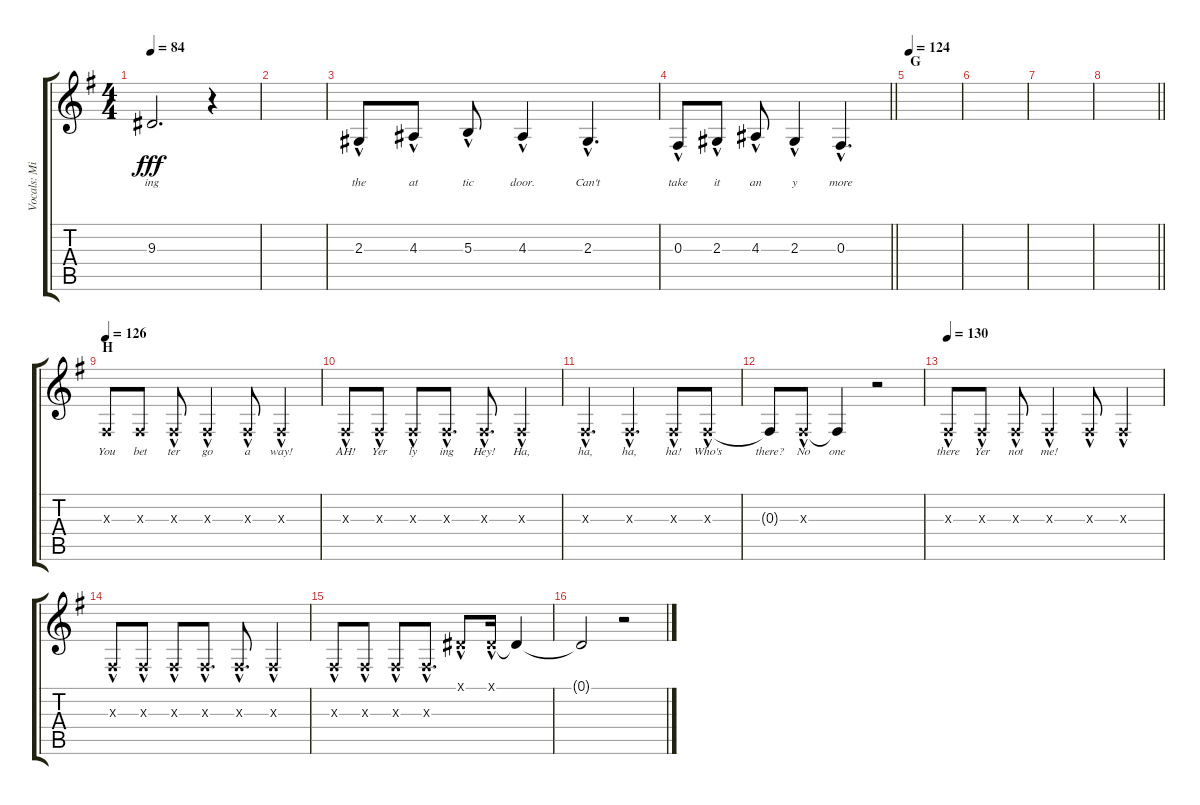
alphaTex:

\track ("Vocals: Midnight" "Vocals: Mi") {instrument lead2sawtooth}
\staff {score tabs}
\tuning (Eb4 Bb3 Gb3 Db3 Ab2 Eb2) {hide}
\ts (4 4)
\tempo 84
\clef g2
\ks g
9.3{t}.2{d lyrics (0 "ing") lyrics (1 "") lyrics (2 "") lyrics (3 "") lyrics (4 "") dy fff} r.4 |
|
2.3{hac}.8{lyrics (0 "the") lyrics (1 "") lyrics (2 "") lyrics (3 "") lyrics (4 "")} 4.3{hac}.8{lyrics (0 "at") lyrics (1 "") lyrics (2 "") lyrics (3 "") lyrics (4 "")} 5.3{hac}.8{lyrics (0 "tic") lyrics (1 "") lyrics (2 "") lyrics (3 "") lyrics (4 "")} 4.3{hac}.4{lyrics (0 "door.") lyrics (1 "") lyrics (2 "") lyrics (3 "") lyrics (4 "")} 2.3{hac}.4{d lyrics (0 "Can't") lyrics (1 "") lyrics (2 "") lyrics (3 "") lyrics (4 "")} |
\barLineRight lightlight
0.3{hac}.8{lyrics (0 "take") lyrics (1 "") lyrics (2 "") lyrics (3 "") lyrics (4 "")} 2.3{hac}.8{lyrics (0 "it") lyrics (1 "") lyrics (2 "") lyrics (3 "") lyrics (4 "")} 4.3{hac}.8{lyrics (0 "an") lyrics (1 "") lyrics (2 "") lyrics (3 "") lyrics (4 "")} 2.3{hac}.4{lyrics (0 "y") lyrics (1 "") lyrics (2 "") lyrics (3 "") lyrics (4 "")} 0.3{hac}.4{d lyrics (0 "more") lyrics (1 "") lyrics (2 "") lyrics (3 "") lyrics (4 "")} |
\section ("" "G")
\tempo 124
|
|
|
\barLineRight lightlight
|
\section ("" "H")
\tempo 126
0.3{x}.8{lyrics (0 "You") lyrics (1 "") lyrics (2 "") lyrics (3 "") lyrics (4 "")} 0.3{x}.8{lyrics (0 "bet") lyrics (1 "") lyrics (2 "") lyrics (3 "") lyrics (4 "")} 0.3{hac x}.8{lyrics (0 "ter") lyrics (1 "") lyrics (2 "") lyrics (3 "") lyrics (4 "")} 0.3{hac x}.4{lyrics (0 "go") lyrics (1 "") lyrics (2 "") lyrics (3 "") lyrics (4 "")} 0.3{hac x}.8{lyrics (0 "a") lyrics (1 "") lyrics (2 "") lyrics (3 "") lyrics (4 "")} 0.3{hac x}.4{lyrics (0 "way!") lyrics (1 "") lyrics (2 "") lyrics (3 "") lyrics (4 "")} |
0.3{hac x}.8{lyrics (0 "AH!") lyrics (1 "") lyrics (2 "") lyrics (3 "") lyrics (4 "")} 0.3{hac x}.8{lyrics (0 "Yer") lyrics (1 "") lyrics (2 "") lyrics (3 "") lyrics (4 "")} 0.3{hac x}.8{lyrics (0 "ly") lyrics (1 "") lyrics (2 "") lyrics (3 "") lyrics (4 "")} 0.3{hac x}.8{d lyrics (0 "ing") lyrics (1 "") lyrics (2 "") lyrics (3 "") lyrics (4 "")} 0.3{hac x}.8{d lyrics (0 "Hey!") lyrics (1 "") lyrics (2 "") lyrics (3 "") lyrics (4 "")} 0.3{hac x}.4{lyrics (0 "Ha,") lyrics (1 "") lyrics (2 "") lyrics (3 "") lyrics (4 "")} |
0.3{hac x}.4{d lyrics (0 "ha,") lyrics (1 "") lyrics (2 "") lyrics (3 "") lyrics (4 "")} 0.3{hac x}.4{d lyrics (0 "ha,") lyrics (1 "") lyrics (2 "") lyrics (3 "") lyrics (4 "")} 0.3{hac x}.8{lyrics (0 "ha!") lyrics (1 "") lyrics (2 "") lyrics (3 "") lyrics (4 "")} 0.3{hac x}.8{lyrics (0 "Who's") lyrics (1 "") lyrics (2 "") lyrics (3 "") lyrics (4 "")} |
0.3{t}.8{lyrics (0 "there?") lyrics (1 "") lyrics (2 "") lyrics (3 "") lyrics (4 "")} 0.3{hac x}.8{lyrics (0 "No") lyrics (1 "") lyrics (2 "") lyrics (3 "") lyrics (4 "")} 0.3{t}.4{lyrics (0 "one") lyrics (1 "") lyrics (2 "") lyrics (3 "") lyrics (4 "")} r.2 |
\tempo 130
0.3{hac x}.8{lyrics (0 "there") lyrics (1 "") lyrics (2 "") lyrics (3 "") lyrics (4 "")} 0.3{hac x}.8{lyrics (0 "Yer") lyrics (1 "") lyrics (2 "") lyrics (3 "") lyrics (4 "")} 0.3{hac x}.8{lyrics (0 "not") lyrics (1 "") lyrics (2 "") lyrics (3 "") lyrics (4 "")} 0.3{hac x}.4{lyrics (0 "me!") lyrics (1 "") lyrics (2 "") lyrics (3 "") lyrics (4 "")} 0.3{hac x}.8 0.3{hac x}.4 |
0.3{hac x}.8 0.3{hac x}.8 0.3{hac x}.8 0.3{hac x}.8{d} 0.3{hac x}.8{d} 0.3{hac x}.4 |
0.3{hac x}.8 0.3{hac x}.8 0.3{hac x}.8 0.3{hac x}.8{d} 0.1{hac x}.8 0.1{hac x}.16 0.1{t}.4 |
0.1{t}.2 r.2
